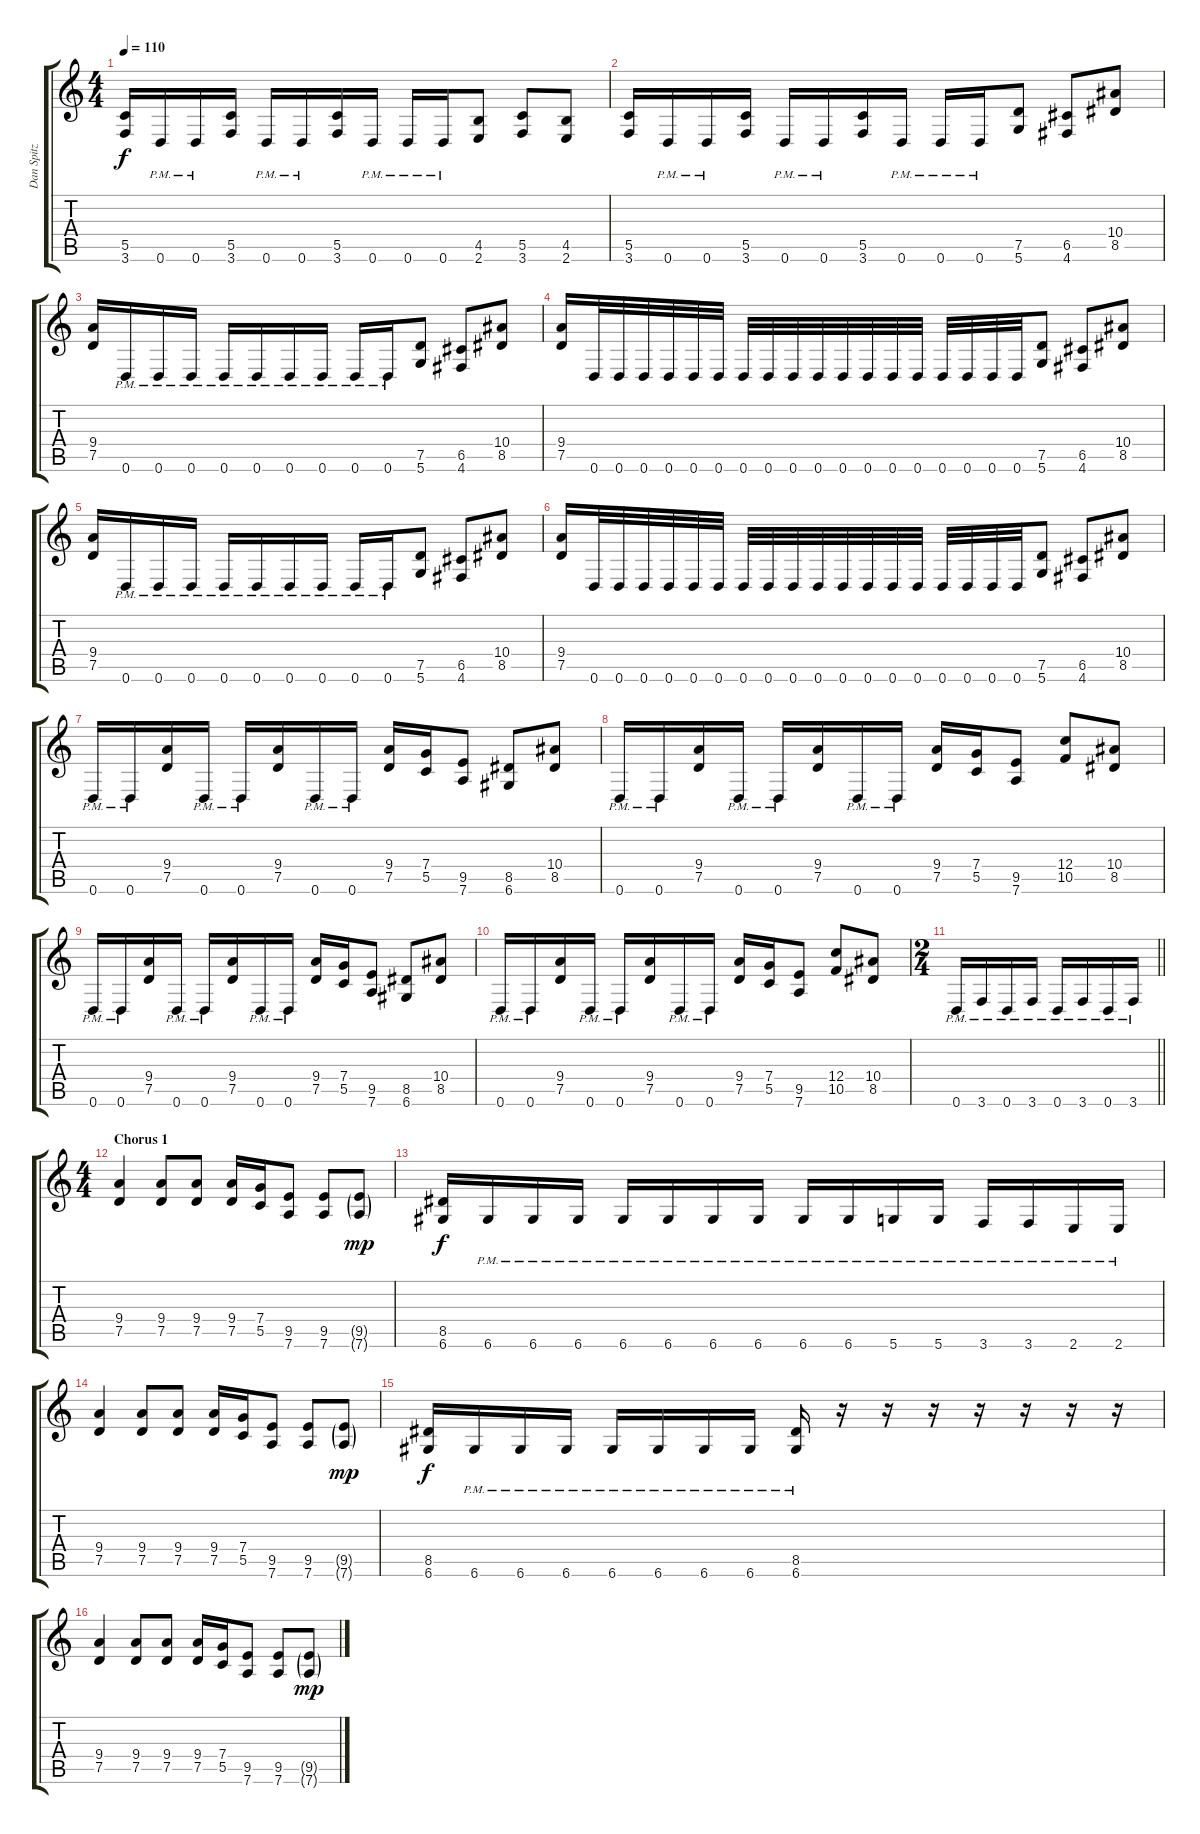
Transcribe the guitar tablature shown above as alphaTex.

\track ("Dan Spitz" "Dan Spitz") {instrument distortionguitar}
\staff {score tabs}
\tuning (D4 A3 F3 C3 G2 D2) {hide}
\ts (4 4)
\tempo 110
\clef g2
\ks c
(5.5 3.6).16{dy f} 0.6{pm}.16 0.6{pm}.16 (5.5 3.6).16 0.6{pm}.16 0.6{pm}.16 (5.5 3.6).16 0.6{pm}.16 0.6{pm}.16 0.6{pm}.16 (4.5 2.6).8 (5.5 3.6).8 (4.5 2.6).8 |
(5.5 3.6).16 0.6{pm}.16 0.6{pm}.16 (5.5 3.6).16 0.6{pm}.16 0.6{pm}.16 (5.5 3.6).16 0.6{pm}.16 0.6{pm}.16 0.6{pm}.16 (7.5 5.6).8 (6.5 4.6).8 (10.4 8.5).8 |
(9.4 7.5).16 0.6{pm}.16 0.6{pm}.16 0.6{pm}.16 0.6{pm}.16 0.6{pm}.16 0.6{pm}.16 0.6{pm}.16 0.6{pm}.16 0.6{pm}.16 (7.5 5.6).8 (6.5 4.6).8 (10.4 8.5).8 |
(9.4 7.5).16 0.6.32 0.6.32 0.6.32 0.6.32 0.6.32 0.6.32 0.6.32 0.6.32 0.6.32 0.6.32 0.6.32 0.6.32 0.6.32 0.6.32 0.6.32 0.6.32 0.6.32 0.6.32 (7.5 5.6).8 (6.5 4.6).8 (10.4 8.5).8 |
(9.4 7.5).16 0.6{pm}.16 0.6{pm}.16 0.6{pm}.16 0.6{pm}.16 0.6{pm}.16 0.6{pm}.16 0.6{pm}.16 0.6{pm}.16 0.6{pm}.16 (7.5 5.6).8 (6.5 4.6).8 (10.4 8.5).8 |
(9.4 7.5).16 0.6.32 0.6.32 0.6.32 0.6.32 0.6.32 0.6.32 0.6.32 0.6.32 0.6.32 0.6.32 0.6.32 0.6.32 0.6.32 0.6.32 0.6.32 0.6.32 0.6.32 0.6.32 (7.5 5.6).8 (6.5 4.6).8 (10.4 8.5).8 |
0.6{pm}.16 0.6{pm}.16 (9.4 7.5).16 0.6{pm}.16 0.6{pm}.16 (9.4 7.5).16 0.6{pm}.16 0.6{pm}.16 (9.4 7.5).16 (7.4 5.5).16 (9.5 7.6).8 (8.5 6.6).8 (10.4 8.5).8 |
0.6{pm}.16 0.6{pm}.16 (9.4 7.5).16 0.6{pm}.16 0.6{pm}.16 (9.4 7.5).16 0.6{pm}.16 0.6{pm}.16 (9.4 7.5).16 (7.4 5.5).16 (9.5 7.6).8 (12.4 10.5).8 (10.4 8.5).8 |
0.6{pm}.16 0.6{pm}.16 (9.4 7.5).16 0.6{pm}.16 0.6{pm}.16 (9.4 7.5).16 0.6{pm}.16 0.6{pm}.16 (9.4 7.5).16 (7.4 5.5).16 (9.5 7.6).8 (8.5 6.6).8 (10.4 8.5).8 |
0.6{pm}.16 0.6{pm}.16 (9.4 7.5).16 0.6{pm}.16 0.6{pm}.16 (9.4 7.5).16 0.6{pm}.16 0.6{pm}.16 (9.4 7.5).16 (7.4 5.5).16 (9.5 7.6).8 (12.4 10.5).8 (10.4 8.5).8 |
\ts (2 4)
\barLineRight lightlight
0.6{pm}.16 3.6{pm}.16 0.6{pm}.16 3.6{pm}.16 0.6{pm}.16 3.6{pm}.16 0.6{pm}.16 3.6{pm}.16 |
\ts (4 4)
\section ("" "Chorus 1")
(9.4 7.5).4 (9.4 7.5).8 (9.4 7.5).8 (9.4 7.5).16 (7.4 5.5).16 (9.5 7.6).8 (9.5 7.6).8 (9.5{g} 7.6{g}).8{dy mp} |
(8.5 6.6).16{dy f} 6.6{pm}.16 6.6{pm}.16 6.6{pm}.16 6.6{pm}.16 6.6{pm}.16 6.6{pm}.16 6.6{pm}.16 6.6{pm}.16 6.6{pm}.16 5.6{pm}.16 5.6{pm}.16 3.6{pm}.16 3.6{pm}.16 2.6{pm}.16 2.6{pm}.16 |
(9.4 7.5).4 (9.4 7.5).8 (9.4 7.5).8 (9.4 7.5).16 (7.4 5.5).16 (9.5 7.6).8 (9.5 7.6).8 (9.5{g} 7.6{g}).8{dy mp} |
(8.5 6.6).16{dy f} 6.6{pm}.16 6.6{pm}.16 6.6{pm}.16 6.6{pm}.16 6.6{pm}.16 6.6{pm}.16 6.6{pm}.16 (8.5 6.6{pm}).16 r.16 r.16 r.16 r.16 r.16 r.16 r.16 |
(9.4 7.5).4 (9.4 7.5).8 (9.4 7.5).8 (9.4 7.5).16 (7.4 5.5).16 (9.5 7.6).8 (9.5 7.6).8 (9.5{g} 7.6{g}).8{dy mp}
